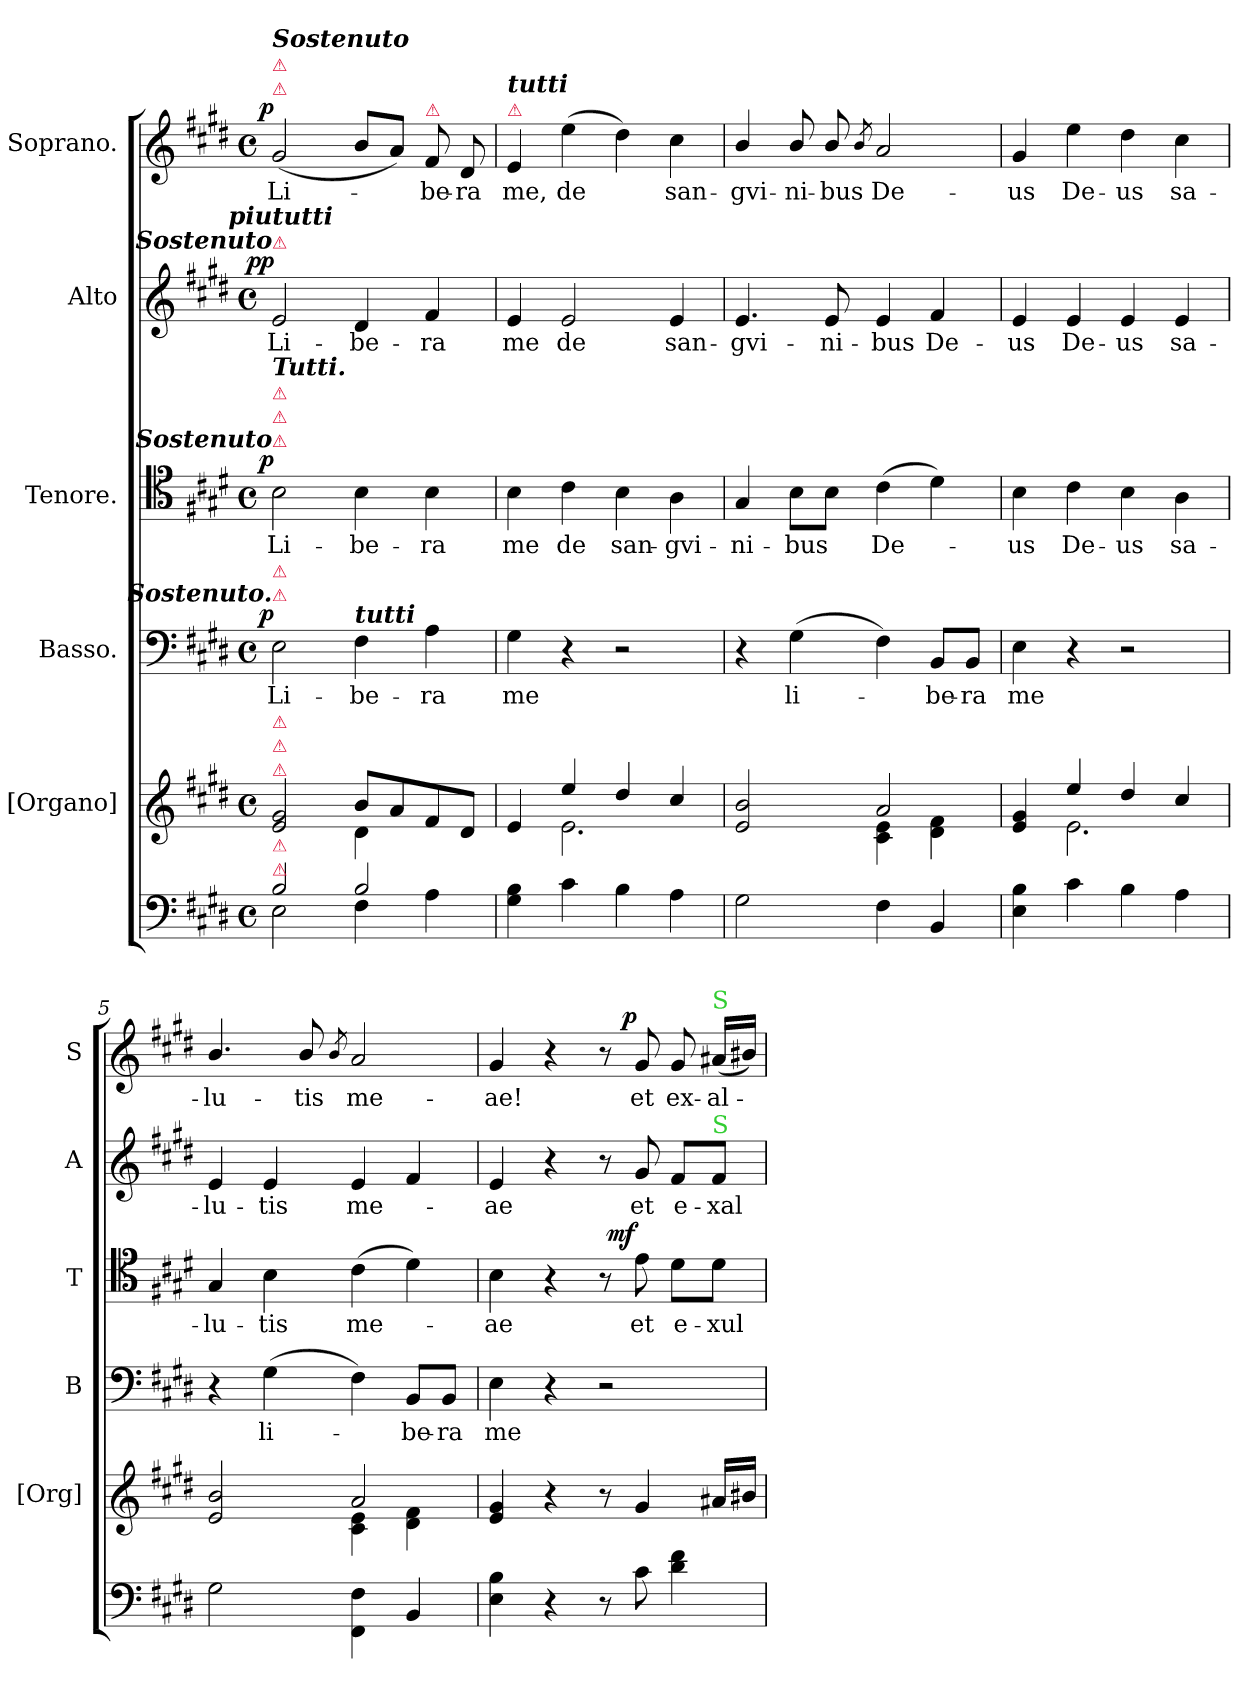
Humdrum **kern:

**kern	**kern	**kern	**text	**dynam	**kern	**text	**dynam	**kern	**text	**dynam	**kern	**text	**dynam
*part6	*part5	*part4	*part4	*part4	*part3	*part3	*part3	*part2	*part2	*part2	*part1	*part1	*part1
*staff6	*staff5	*staff4	*staff4	*staff4	*staff3	*staff3	*staff3	*staff2	*staff2	*staff2	*staff1	*staff1	*staff1
*	*I"[Organo]	*I"Basso.	*	*	*I"Tenore.	*	*	*I"Alto	*	*	*I"Soprano.	*	*
*	*I'[Org]	*I'B	*	*	*I'T	*	*	*I'A	*	*	*I'S	*	*
*clefF4	*clefG2	*clefF4	*	*	*clefC4	*	*	*clefG2	*	*	*clefG2	*	*
*k[f#c#g#d#]	*k[f#c#g#d#]	*k[f#c#g#d#]	*	*	*k[f#c#g#d#]	*	*	*k[f#c#g#d#]	*	*	*k[f#c#g#d#]	*	*
*E:	*E:	*E:	*	*	*E:	*	*	*E:	*	*	*E:	*	*
*M4/4	*M4/4	*M4/4	*	*	*M4/4	*	*	*M4/4	*	*	*M4/4	*	*
*met(c)	*met(c)	*met(c)	*	*	*met(c)	*	*	*met(c)	*	*	*met(c)	*	*
=1	=1	=1	=1	=1	=1	=1	=1	=1	=1	=1	=1	=1	=1
*^	*^	*	*	*	*	*	*	*	*	*	*	*	*
!	!	!	!	!	!	!	!	!	!	!	!	!	!LO:TX:a:color=crimson:t=⚠	!	!
!	!	!	!	!	!	!	!	!	!	!	!	!	!LO:TX:a:Bi:color=crimson:t=⚠	!	!
!	!	!	!	!	!	!	!	!	!	!	!	!	!LO:TX:a:Bi:t=Sostenuto	!	!
!	!	!	!	!	!	!	!	!	!	!LO:TX:a:Bi:color=crimson:t=⚠	!	!	!	!	!
!	!	!	!	!	!	!	!	!	!	!LO:TX:a:Bi:rj:t=Sostenuto	!	!	!	!	!
!	!	!	!	!	!	!	!	!	!	!LO:TX:a:Bi:rj:t=piu	!	!	!	!	!
!	!	!	!	!	!	!	!	!	!	!LO:TX:a:Bi:t=tutti	!	!	!	!	!
!	!	!	!	!	!	!	!LO:TX:a:color=crimson:t=⚠	!	!	!	!	!	!	!	!
!	!	!	!	!	!	!	!LO:TX:a:color=crimson:t=⚠	!	!	!	!	!	!	!	!
!	!	!	!	!	!	!	!LO:TX:a:Bi:color=crimson:t=⚠	!	!	!	!	!	!	!	!
!	!	!	!	!	!	!	!LO:TX:a:Bi:rj:t=Sostenuto	!	!	!	!	!	!	!	!
!	!	!	!	!	!	!	!LO:TX:a:Bi:t=Tutti.	!	!	!	!	!	!	!	!
!	!	!	!	!LO:TX:a:color=crimson:t=⚠	!	!	!	!	!	!	!	!	!	!	!
!	!	!	!	!LO:TX:a:Bi:color=crimson:t=⚠	!	!	!	!	!	!	!	!	!	!	!
!	!	!	!	!LO:TX:a:Bi:rj:t=Sostenuto.	!	!	!	!	!	!	!	!	!	!	!
!	!	!LO:TX:a:color=crimson:t=⚠	!	!	!	!	!	!	!	!	!	!	!	!	!
!	!	!LO:TX:a:color=crimson:t=⚠	!	!	!	!	!	!	!	!	!	!	!	!	!
!	!	!LO:TX:a:Bi:color=crimson:t=⚠	!	!	!	!	!	!	!	!	!	!	!	!	!
!LO:TX:a:color=crimson:t=⚠	!	!	!	!	!	!	!	!	!	!	!	!	!	!	!
!LO:TX:a:color=crimson:t=⚠	!	!	!	!	!	!	!	!	!	!	!	!	!	!	!
!	!	!	!	!	!	!LO:DY:b:rj	!	!	!LO:DY:a:rj	!	!	!LO:DY:b:rj	!	!	!LO:DY:b:rj
2B/	2E\	2e/ 2g#/	2ryy	2E\	Li-	p	2B\	Li-	p	2e/	Li-	pp	(<2g#/	Li-	p
!	!	!	!	!LO:TX:a:Bi:t=tutti	!	!	!	!	!	!	!	!	!	!	!
2B/	4F#\	8b/L	4d#\	4F#\	-be-	.	4B\	-be-	.	4d#/	-be-	.	8b/L	.	.
.	.	8a/	.	.	.	.	.	.	.	.	.	.	8a/J)	.	.
!	!	!	!	!	!	!	!	!	!	!	!	!	!LO:TX:a:color=crimson:t=⚠	!	!
.	4A\	8f#/	4ryy	4A\	-ra	.	4B\	-ra	.	4f#/	-ra	.	8f#/	-be-	.
.	.	8d#/J	.	.	.	.	.	.	.	.	.	.	8d#/	-ra	.
*v	*v	*	*	*	*	*	*	*	*	*	*	*	*	*	*
=2	=2	=2	=2	=2	=2	=2	=2	=2	=2	=2	=2	=2	=2	=2
!	!	!	!	!	!	!	!	!	!	!	!	!LO:TX:a:color=crimson:t=⚠	!	!
!	!	!	!	!	!	!	!	!	!	!	!	!LO:TX:a:Bi:t=tutti	!	!
4G#\ 4B\	4e/	4ryy	4G#\	me	.	4B\	me	.	4e/	me	.	4e/	me,	.
4c#\	4ee/	2.e\	4r	.	.	4c#\	de	.	2e/	de	.	(>4ee\	de	.
4B\	4dd#/	.	2r	.	.	4B\	san-	.	.	.	.	4dd#\)	.	.
4A\	4cc#/	.	.	.	.	4A\	-gvi-	.	4e/	san-	.	4cc#\	san-	.
=3	=3	=3	=3	=3	=3	=3	=3	=3	=3	=3	=3	=3	=3	=3
2G#\	2e/ 2b/	2ryy	4r	.	.	4G#/	-ni-	.	4.e/	-gvi-	.	4b/	-gvi-	.
.	.	.	(>4G#\	li-	.	8B\L	-bus	.	.	.	.	8b/	-ni-	.
.	.	.	.	.	.	8B\J	.	.	8e/	-ni-	.	8b/	-bus	.
.	.	.	.	.	.	.	.	.	.	.	.	8qb/	.	.
4F#\	2a/	4c#\ 4e\	4F#\)	.	.	(>4c#\	De-	.	4e/	-bus	.	2a/	De-	.
4BB/	.	4d#\ 4f#\	8BB/L	-be-	.	4d#\)	.	.	4f#/	De-	.	.	.	.
.	.	.	8BB/J	-ra	.	.	.	.	.	.	.	.	.	.
=4	=4	=4	=4	=4	=4	=4	=4	=4	=4	=4	=4	=4	=4	=4
4E\ 4B\	4e/ 4g#/	4ryy	4E\	me	.	4B\	-us	.	4e/	-us	.	4g#/	-us	.
4c#\	4ee/	2.e\	4r	.	.	4c#\	De-	.	4e/	De-	.	4ee\	De-	.
4B\	4dd#/	.	2r	.	.	4B\	-us	.	4e/	-us	.	4dd#\	-us	.
4A\	4cc#/	.	.	.	.	4A\	sa-	.	4e/	sa-	.	4cc#\	sa-	.
=5	=5	=5	=5	=5	=5	=5	=5	=5	=5	=5	=5	=5	=5	=5
2G#\	2e/ 2b/	2ryy	4r	.	.	4G#/	-lu-	.	4e/	-lu-	.	4.b/	-lu-	.
.	.	.	(>4G#\	li-	.	4B\	-tis	.	4e/	-tis	.	.	.	.
.	.	.	.	.	.	.	.	.	.	.	.	8b/	-tis	.
.	.	.	.	.	.	.	.	.	.	.	.	8qb/	.	.
4FF#\ 4F#\	2a/	4c#\ 4e\	4F#\)	.	.	(>4c#\	me-	.	4e/	me-	.	2a/	me-	.
4BB/	.	4d#\ 4f#\	8BB/L	-be-	.	4d#\)	.	.	4f#/	.	.	.	.	.
.	.	.	8BB/J	-ra	.	.	.	.	.	.	.	.	.	.
*	*v	*v	*	*	*	*	*	*	*	*	*	*	*	*
=6	=6	=6	=6	=6	=6	=6	=6	=6	=6	=6	=6	=6	=6
4E\ 4B\	4e/ 4g#/	4E\	me	.	4B\	-ae	.	4e/	-ae	.	4g#/	-ae!	.
4r	4r	4r	.	.	4r	.	.	4r	.	.	4r	.	.
8r	8r	2r	.	.	8r	.	.	8r	.	.	8r	.	.
!	!	!	!	!	!	!	!LO:DY:a:rj	!	!	!	!	!	!LO:DY:a:rj
8c#\	4g#/	.	.	.	8e\	et	mf	8g#/	et	.	8g#/	et	p
4d#\ 4f#\	.	.	.	.	8d#\L	e-	.	8f#/L	e-	.	8g#/	ex-	.
!	!	!	!	!	!	!	!	!	!	!	!LO:TX:a:color=limegreen:t=S	!	!
!	!	!	!	!	!	!	!	!LO:TX:a:color=limegreen:t=S	!	!	!	!	!
.	16a#X/LL	.	.	.	8d#\J	-xul-	.	8f#/J	-xal-	.	(<16a#X/LL	-al-	.
.	16b#X/JJ	.	.	.	.	.	.	.	.	.	16b#X/JJ)	.	.
=	=	=	=	=	=	=	=	=	=	=	=	=	=
*-	*-	*-	*-	*-	*-	*-	*-	*-	*-	*-	*-	*-	*-
